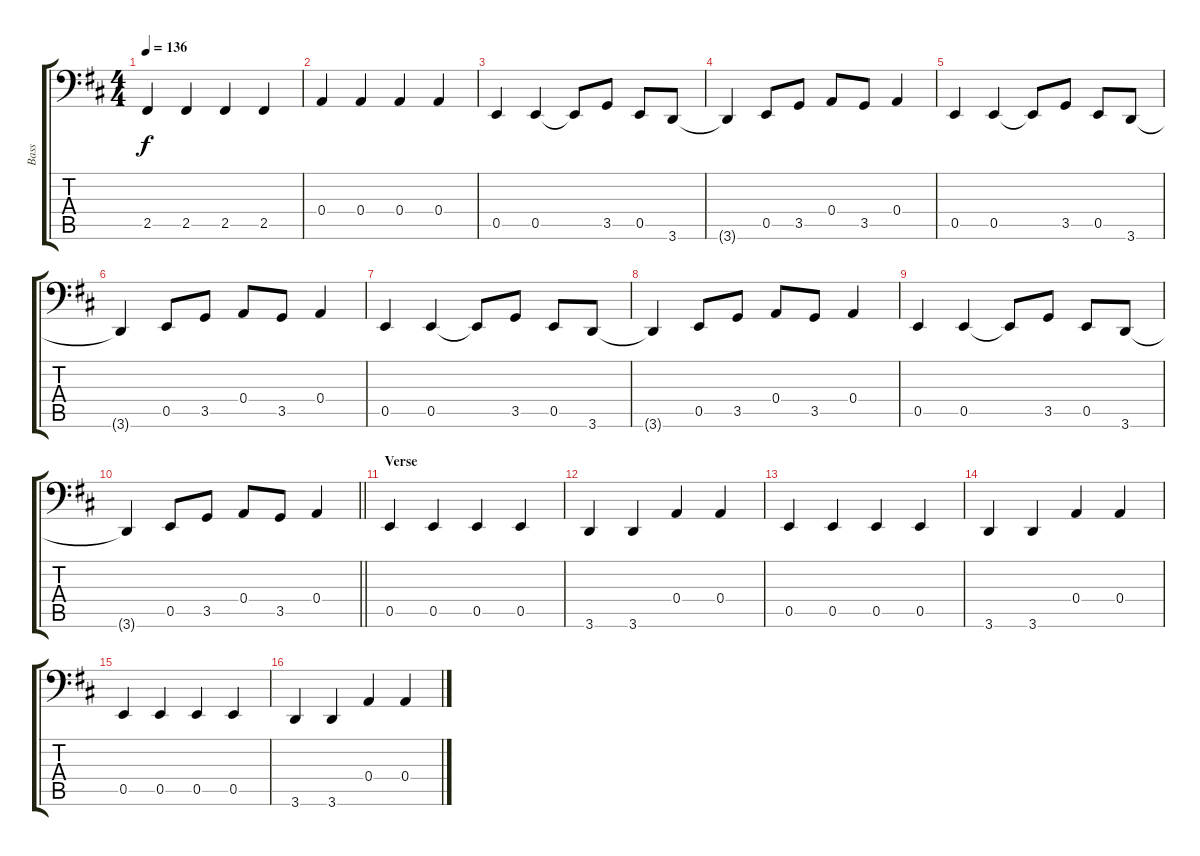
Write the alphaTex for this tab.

\track ("Bass" "Bass") {instrument electricbasspick}
\staff {score tabs}
\tuning (C3 G2 D2 A1 E1 B0) {hide}
\ts (4 4)
\tempo 136
\clef f4
\ks d
2.5.4{dy f} 2.5.4 2.5.4 2.5.4 |
0.4.4 0.4.4 0.4.4 0.4.4 |
0.5.4 0.5.4 0.5{t}.8 3.5.8 0.5.8 3.6.8 |
3.6{t}.4 0.5.8 3.5.8 0.4.8 3.5.8 0.4.4 |
0.5.4 0.5.4 0.5{t}.8 3.5.8 0.5.8 3.6.8 |
3.6{t}.4 0.5.8 3.5.8 0.4.8 3.5.8 0.4.4 |
0.5.4 0.5.4 0.5{t}.8 3.5.8 0.5.8 3.6.8 |
3.6{t}.4 0.5.8 3.5.8 0.4.8 3.5.8 0.4.4 |
0.5.4 0.5.4 0.5{t}.8 3.5.8 0.5.8 3.6.8 |
\barLineRight lightlight
3.6{t}.4 0.5.8 3.5.8 0.4.8 3.5.8 0.4.4 |
\section ("" "Verse")
0.5.4 0.5.4 0.5.4 0.5.4 |
3.6.4 3.6.4 0.4.4 0.4.4 |
0.5.4 0.5.4 0.5.4 0.5.4 |
3.6.4 3.6.4 0.4.4 0.4.4 |
0.5.4 0.5.4 0.5.4 0.5.4 |
3.6.4 3.6.4 0.4.4 0.4.4
